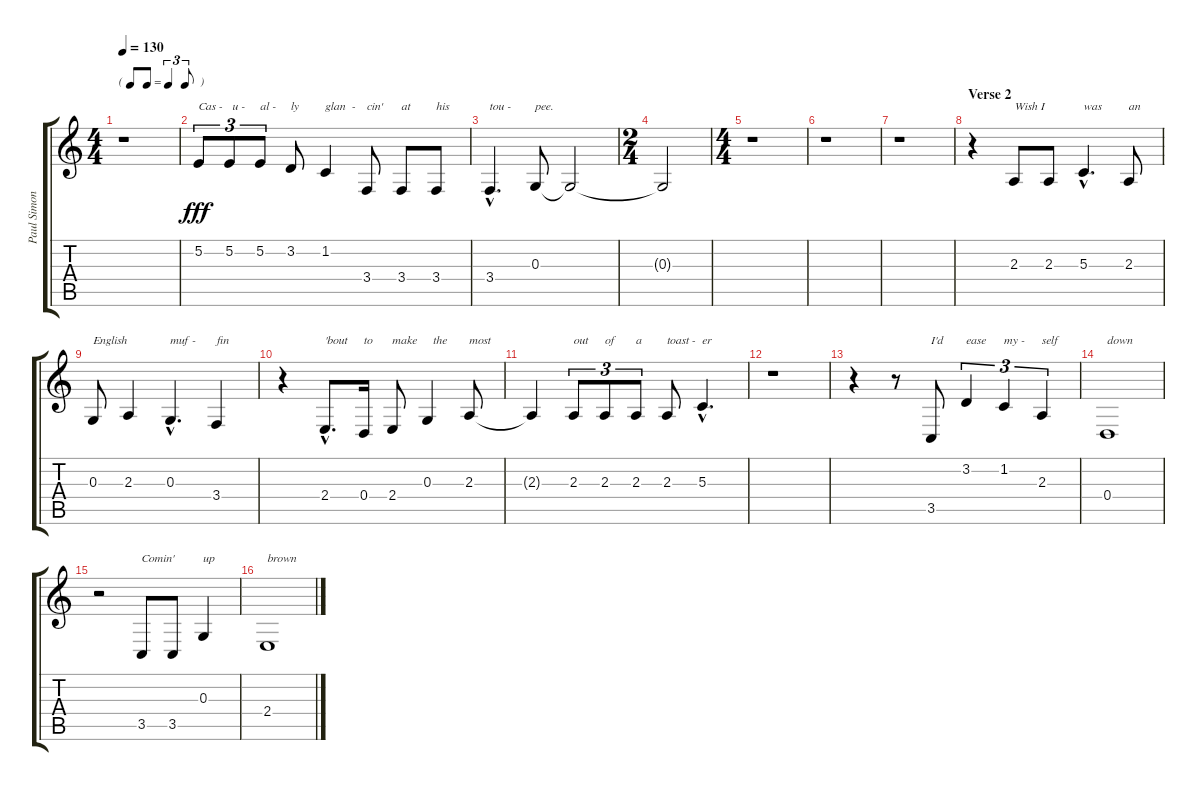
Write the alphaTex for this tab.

\track ("Paul Simon" "Paul Simon") {instrument acousticgrandpiano}
\staff {score tabs}
\tuning (E4 B3 G3 D3 A2 E2) {hide}
\ts (4 4)
\tf triplet8th
\tempo 130
\clef g2
\ks c
r.1{dy fff} |
5.2.8{tu (3 2) txt "Cas -"} 5.2.8{tu (3 2) txt " u -"} 5.2.8{tu (3 2) txt "al -"} 3.2.8{txt "ly"} 1.2.4{txt "glan  -"} 3.4.8{txt "cin'"} 3.4.8{txt "at"} 3.4.8{txt "his"} |
3.4{hac}.4{d txt "tou -"} 0.3.8{txt "pee."} 0.3{t}.2 |
\ts (2 4)
0.3{t}.2 |
\ts (4 4)
r.1 |
r.1 |
r.1 |
\section ("" "Verse 2")
r.4 2.3.8{txt "Wish I"} 2.3.8 5.3{hac}.4{d txt "was"} 2.3.8{txt "an"} |
0.3.8{txt "English"} 2.3.4 0.3{hac}.4{d txt "muf -"} 3.4.4{txt "fin"} |
r.4 2.4{hac}.8{d txt "'bout"} 0.4.16{txt "to"} 2.4.8{txt "make"} 0.3.4{txt "  the"} 2.3.8{txt "most"} |
2.3{t}.4 2.3.8{tu (3 2) txt "out"} 2.3.8{tu (3 2) txt "of"} 2.3.8{tu (3 2) txt "a"} 2.3.8{txt "toast -"} 5.3{hac}.4{d txt "er"} |
r.1 |
r.4 r.8 3.5.8{txt "I'd"} 3.2.4{tu (3 2) txt "ease"} 1.2.4{tu (3 2) txt "my -"} 2.3.4{tu (3 2) txt "self"} |
0.4.1{txt "down"} |
r.2 3.5.8{txt "Comin'"} 3.5.8 0.3.4{txt "up"} |
2.4.1{txt "brown"}
